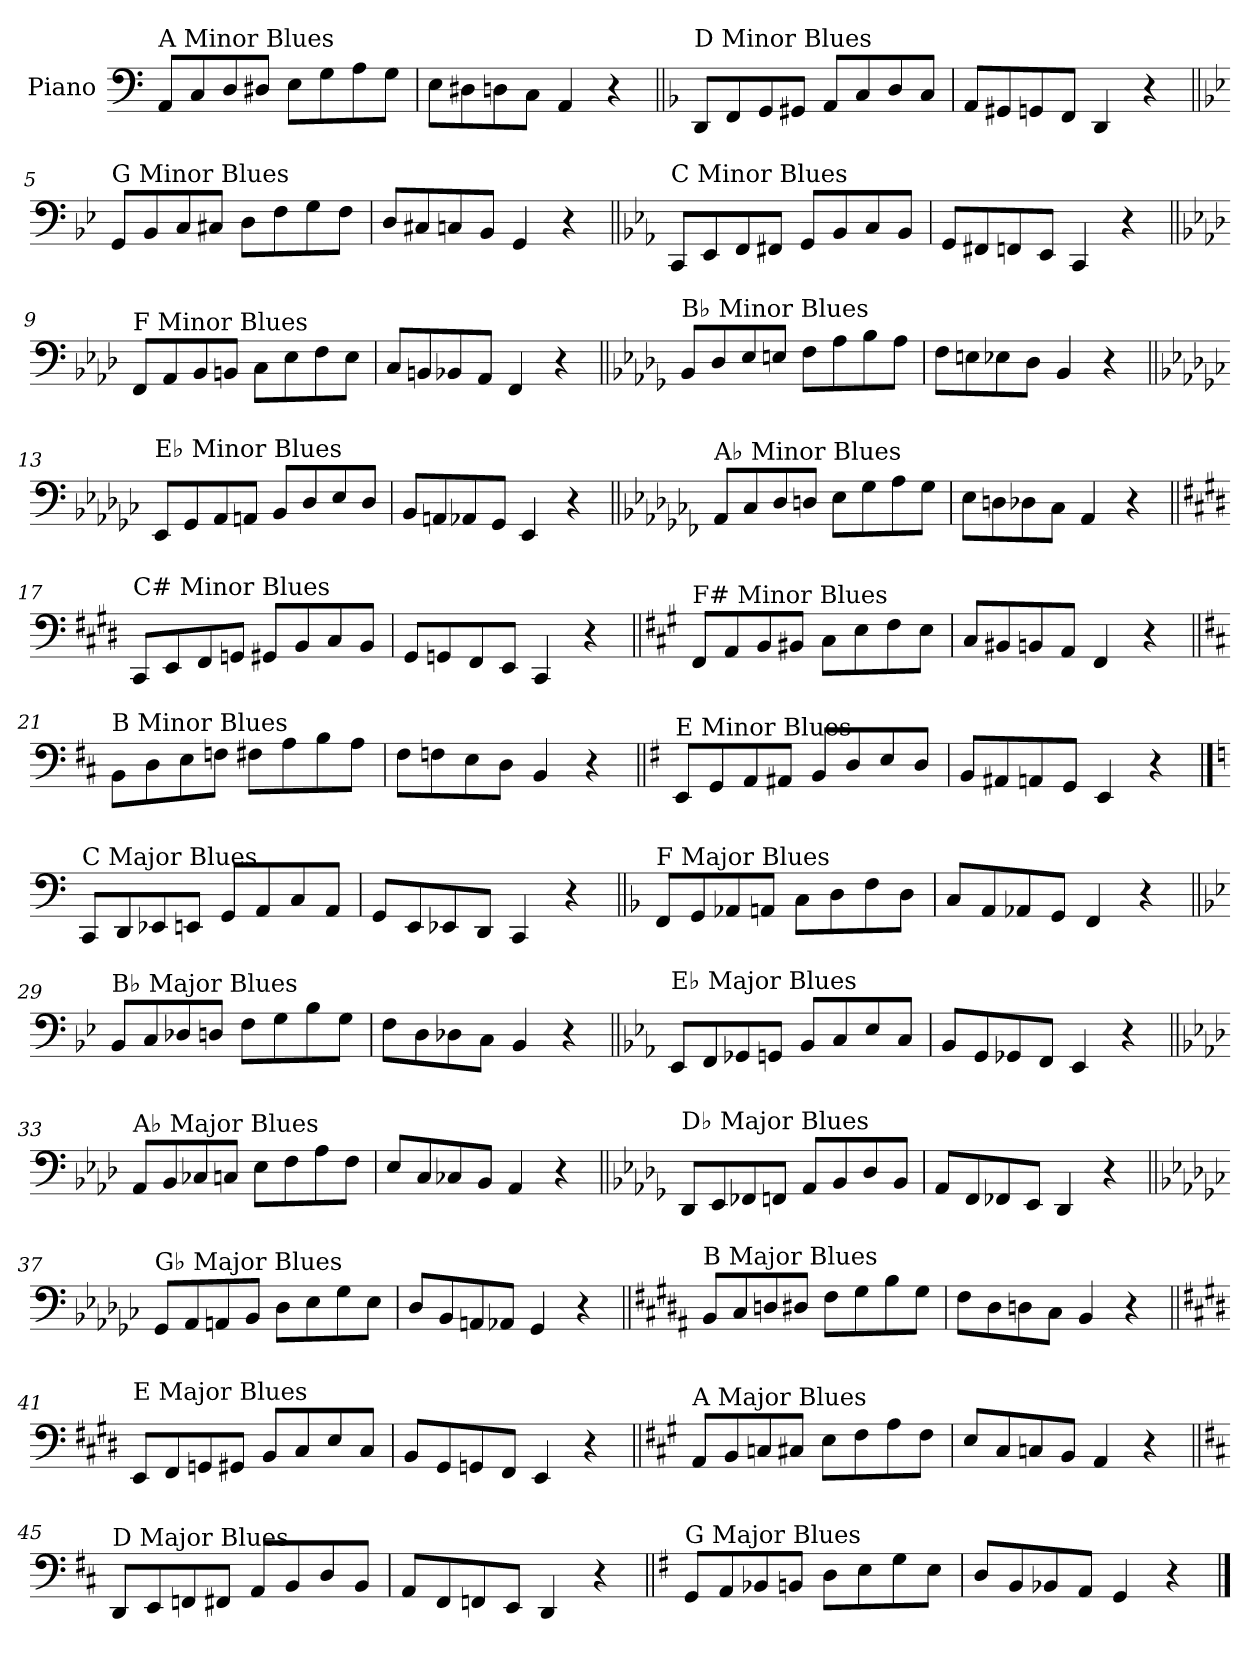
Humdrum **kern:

**kern
*part1
*staff1
*I"Piano
*I'Pno.
*clefF4
*k[]
=1
!LO:TX:a:t=A Minor Blues
8AA/L
8C/
8D/
8D#X/J
8E\L
8G\
8A\
8G\J
=2
8E\L
8D#X\
8Dn\
8C\J
4AA/
4r
=3||
*k[b-]
!LO:TX:a:t=D Minor Blues
8DD/L
8FF/
8GG/
8GG#X/J
8AA/L
8C/
8D/
8C/J
=4
8AA/L
8GG#X/
8GGn/
8FF/J
4DD/
4r
!!LO:LB:g=z
=5||
*k[b-e-]
!LO:TX:a:t=G Minor Blues
8GG/L
8BB-/
8C/
8C#X/J
8D\L
8F\
8G\
8F\J
=6
8D/L
8C#X/
8Cn/
8BB-/J
4GG/
4r
=7||
*k[b-e-a-]
!LO:TX:a:t=C Minor Blues
8CC/L
8EE-/
8FF/
8FF#X/J
8GG/L
8BB-/
8C/
8BB-/J
=8
8GG/L
8FF#X/
8FFn/
8EE-/J
4CC/
4r
!!LO:LB:g=z
=9||
*k[b-e-a-d-]
!LO:TX:a:t=F Minor Blues
8FF/L
8AA-/
8BB-/
8BBn/J
8C\L
8E-\
8F\
8E-\J
=10
8C/L
8BBn/
8BB-X/
8AA-/J
4FF/
4r
=11||
*k[b-e-a-d-g-]
!LO:TX:a:t=B♭ Minor Blues
8BB-/L
8D-/
8E-/
8En/J
8F\L
8A-\
8B-\
8A-\J
=12
8F\L
8En\
8E-X\
8D-\J
4BB-/
4r
!!LO:LB:g=z
=13||
*k[b-e-a-d-g-c-]
!LO:TX:a:t=E♭ Minor Blues
8EE-/L
8GG-/
8AA-/
8AAn/J
8BB-/L
8D-/
8E-/
8D-/J
=14
8BB-/L
8AAn/
8AA-X/
8GG-/J
4EE-/
4r
=15||
*k[b-e-a-d-g-c-f-]
!LO:TX:a:t=A♭ Minor Blues
8AA-/L
8C-/
8D-/
8Dn/J
8E-\L
8G-\
8A-\
8G-\J
=16
8E-\L
8Dn\
8D-X\
8C-\J
4AA-/
4r
!!LO:LB:g=z
=17||
*k[f#c#g#d#]
!LO:TX:a:t=C# Minor Blues
8CC#/L
8EE/
8FF#/
8GGn/J
8GG#X/L
8BB/
8C#/
8BB/J
=18
8GG#/L
8GGn/
8FF#/
8EE/J
4CC#/
4r
=19||
*k[f#c#g#]
!LO:TX:a:t=F# Minor Blues
8FF#/L
8AA/
8BB/
8BB#X/J
8C#\L
8E\
8F#\
8E\J
=20
8C#/L
8BB#X/
8BBn/
8AA/J
4FF#/
4r
!!LO:LB:g=z
=21||
*k[f#c#]
!LO:TX:a:t=B Minor Blues
8BB\L
8D\
8E\
8Fn\J
8F#X\L
8A\
8B\
8A\J
=22
8F#\L
8Fn\
8E\
8D\J
4BB/
4r
=23||
*k[f#]
!LO:TX:a:t=E Minor Blues
8EE/L
8GG/
8AA/
8AA#X/J
8BB/L
8D/
8E/
8D/J
=24
8BB/L
8AA#X/
8AAn/
8GG/J
4EE/
4r
!!LO:PB:g=z
==25
*k[]
!LO:TX:a:t=C Major Blues
8CC/L
8DD/
8EE-X/
8EEn/J
8GG/L
8AA/
8C/
8AA/J
=26
8GG/L
8EE/
8EE-X/
8DD/J
4CC/
4r
=27||
*k[b-]
!LO:TX:a:t=F Major Blues
8FF/L
8GG/
8AA-X/
8AAn/J
8C\L
8D\
8F\
8D\J
=28
8C/L
8AA/
8AA-X/
8GG/J
4FF/
4r
!!LO:LB:g=z
=29||
*k[b-e-]
!LO:TX:a:t=B♭ Major Blues
8BB-/L
8C/
8D-X/
8Dn/J
8F\L
8G\
8B-\
8G\J
=30
8F\L
8D\
8D-X\
8C\J
4BB-/
4r
=31||
*k[b-e-a-]
!LO:TX:a:t=E♭ Major Blues
8EE-/L
8FF/
8GG-X/
8GGn/J
8BB-/L
8C/
8E-/
8C/J
=32
8BB-/L
8GG/
8GG-X/
8FF/J
4EE-/
4r
!!LO:LB:g=z
=33||
*k[b-e-a-d-]
!LO:TX:a:t=A♭ Major Blues
8AA-/L
8BB-/
8C-X/
8Cn/J
8E-\L
8F\
8A-\
8F\J
=34
8E-/L
8C/
8C-X/
8BB-/J
4AA-/
4r
=35||
*k[b-e-a-d-g-]
!LO:TX:a:t=D♭ Major Blues
8DD-/L
8EE-/
8FF-X/
8FFn/J
8AA-/L
8BB-/
8D-/
8BB-/J
=36
8AA-/L
8FF/
8FF-X/
8EE-/J
4DD-/
4r
!!LO:LB:g=z
=37||
*k[b-e-a-d-g-c-]
!LO:TX:a:t=G♭ Major Blues
8GG-/L
8AA-/
8AAn/
8BB-/J
8D-\L
8E-\
8G-\
8E-\J
=38
8D-/L
8BB-/
8AAn/
8AA-X/J
4GG-/
4r
=39||
*k[f#c#g#d#a#]
!LO:TX:a:t=B Major Blues
8BB/L
8C#/
8Dn/
8D#X/J
8F#\L
8G#\
8B\
8G#\J
=40
8F#\L
8D#\
8Dn\
8C#\J
4BB/
4r
!!LO:LB:g=z
=41||
*k[f#c#g#d#]
!LO:TX:a:t=E Major Blues
8EE/L
8FF#/
8GGn/
8GG#X/J
8BB/L
8C#/
8E/
8C#/J
=42
8BB/L
8GG#/
8GGn/
8FF#/J
4EE/
4r
=43||
*k[f#c#g#]
!LO:TX:a:t=A Major Blues
8AA/L
8BB/
8Cn/
8C#X/J
8E\L
8F#\
8A\
8F#\J
=44
8E/L
8C#/
8Cn/
8BB/J
4AA/
4r
!!LO:LB:g=z
=45||
*k[f#c#]
!LO:TX:a:t=D Major Blues
8DD/L
8EE/
8FFn/
8FF#X/J
8AA/L
8BB/
8D/
8BB/J
=46
8AA/L
8FF#/
8FFn/
8EE/J
4DD/
4r
=47||
*k[f#]
!LO:TX:a:t=G Major Blues
8GG/L
8AA/
8BB-X/
8BBn/J
8D\L
8E\
8G\
8E\J
=48
8D/L
8BB/
8BB-X/
8AA/J
4GG/
4r
==
*-
